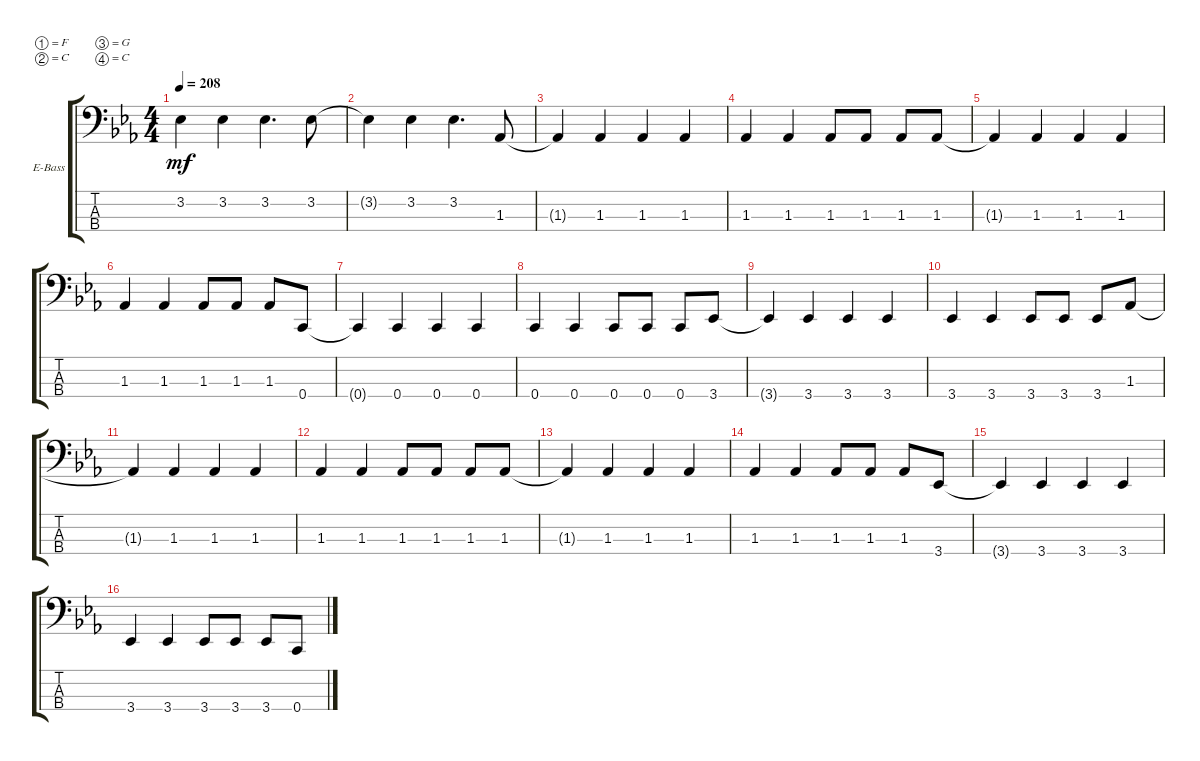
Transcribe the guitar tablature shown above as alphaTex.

\defaultSystemsLayout 4
\bracketExtendMode groupsimilarinstruments
\firstSystemTrackNameOrientation horizontal
\otherSystemsTrackNameOrientation horizontal
\track ("Electric Bass" "E-Bass") {instrument electricbassfinger}
\staff {score tabs}
\tuning (F2 C2 G1 C1)
\ts (4 4)
\tempo 208
\clef f4
\ks eb
3.2{t}.4{dy mf} 3.2.4 3.2.4{d} 3.2.8 |
3.2{t}.4 3.2.4 3.2.4{d} 1.3.8 |
1.3{t}.4 1.3.4 1.3.4 1.3.4 |
1.3.4 1.3.4 1.3.8 1.3.8 1.3.8 1.3.8 |
1.3{t}.4 1.3.4 1.3.4 1.3.4 |
1.3.4 1.3.4 1.3.8 1.3.8 1.3.8 0.4.8 |
0.4{t}.4 0.4.4 0.4.4 0.4.4 |
0.4.4 0.4.4 0.4.8 0.4.8 0.4.8 3.4.8 |
3.4{t}.4 3.4.4 3.4.4 3.4.4 |
3.4.4 3.4.4 3.4.8 3.4.8 3.4.8 1.3.8 |
1.3{t}.4 1.3.4 1.3.4 1.3.4 |
1.3.4 1.3.4 1.3.8 1.3.8 1.3.8 1.3.8 |
1.3{t}.4 1.3.4 1.3.4 1.3.4 |
1.3.4 1.3.4 1.3.8 1.3.8 1.3.8 3.4.8 |
3.4{t}.4 3.4.4 3.4.4 3.4.4 |
3.4.4 3.4.4 3.4.8 3.4.8 3.4.8 0.4.8
